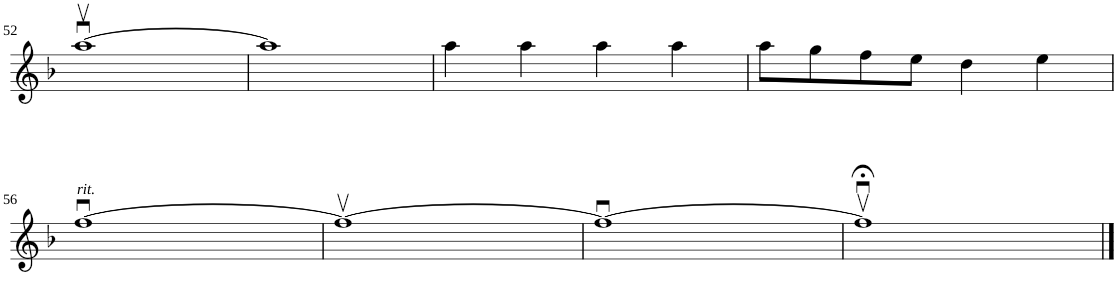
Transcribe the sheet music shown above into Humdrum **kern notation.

**kern
*part1
*staff1
*I"Solo
!!LO:PB:g=z
*clefG2
*k[b-]
*F:
*M4/4
=52
[1aauv
=53
1aa]
=54
4aa\
4aa\
4aa\
4aa\
=55
8aa\L
8gg\
8ff\
8ee\J
4dd\
4ee\
!!LO:LB:g=z
=56
!LO:TX:a:i:t=rit.
[1ffu
=57
1ffv_
=58
1ffu_
=59
1ff;<vu]
==
*-
